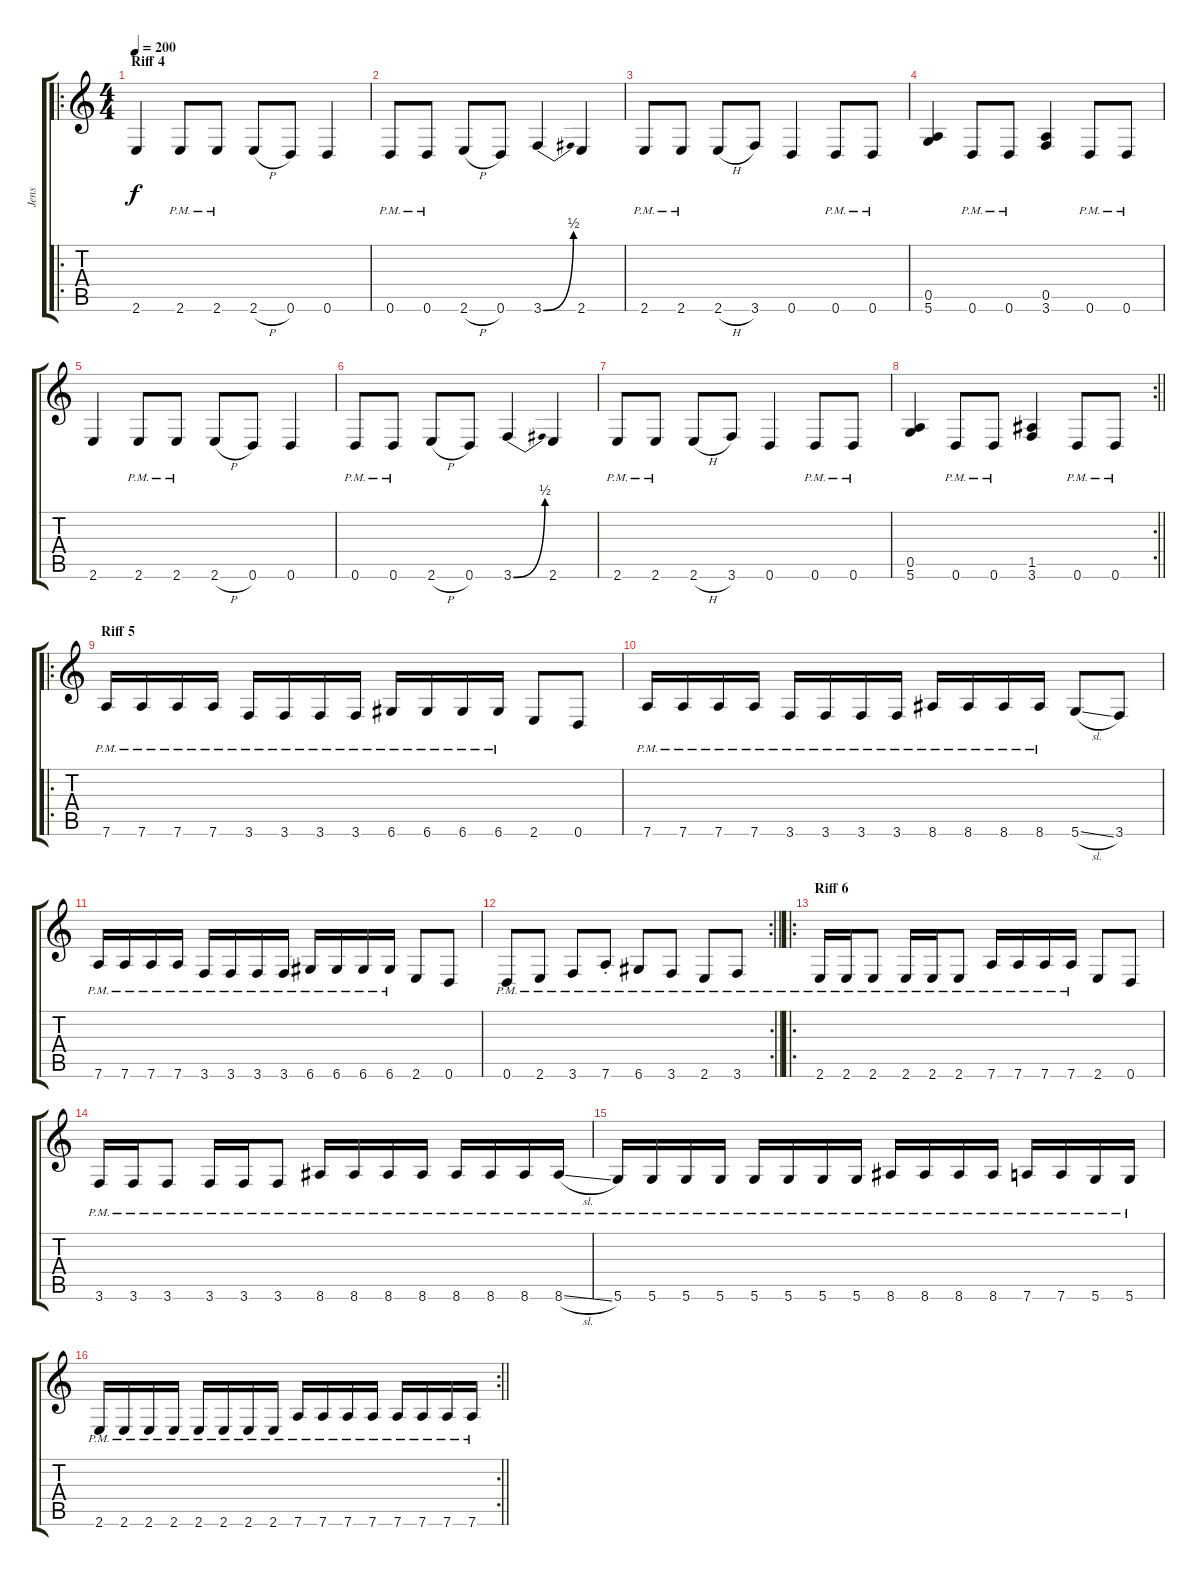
\track ("Jens" "Jens") {instrument distortionguitar}
\staff {score tabs}
\tuning (E4 B3 G3 D3 A2 D2) {hide}
\ro
\ts (4 4)
\section ("" "Riff 4")
\tempo 200
\clef g2
\ks c
2.6.4{dy f} 2.6{pm}.8 2.6{pm}.8 2.6{h}.8 0.6.8 0.6.4 |
0.6{pm}.8 0.6{pm}.8 2.6{h}.8 0.6.8 3.6{be (bend 0 0 60 2)}.4 2.6.4 |
2.6{pm}.8 2.6{pm}.8 2.6{h}.8 3.6.8 0.6.4 0.6{pm}.8 0.6{pm}.8 |
(0.5 5.6).4 0.6{pm}.8 0.6{pm}.8 (0.5 3.6).4 0.6{pm}.8 0.6{pm}.8 |
2.6.4 2.6{pm}.8 2.6{pm}.8 2.6{h}.8 0.6.8 0.6.4 |
0.6{pm}.8 0.6{pm}.8 2.6{h}.8 0.6.8 3.6{be (bend 0 0 60 2)}.4 2.6.4 |
2.6{pm}.8 2.6{pm}.8 2.6{h}.8 3.6.8 0.6.4 0.6{pm}.8 0.6{pm}.8 |
\rc 2
\barLineRight lightlight
(0.5 5.6).4 0.6{pm}.8 0.6{pm}.8 (1.5 3.6).4 0.6{pm}.8 0.6{pm}.8 |
\ro
\section ("" "Riff 5")
7.6{pm}.16 7.6{pm}.16 7.6{pm}.16 7.6{pm}.16 3.6{pm}.16 3.6{pm}.16 3.6{pm}.16 3.6{pm}.16 6.6{pm}.16 6.6{pm}.16 6.6{pm}.16 6.6{pm}.16 2.6.8 0.6.8 |
7.6{pm}.16 7.6{pm}.16 7.6{pm}.16 7.6{pm}.16 3.6{pm}.16 3.6{pm}.16 3.6{pm}.16 3.6{pm}.16 8.6{pm}.16 8.6{pm}.16 8.6{pm}.16 8.6{pm}.16 5.6{sl}.8 3.6.8 |
7.6{pm}.16 7.6{pm}.16 7.6{pm}.16 7.6{pm}.16 3.6{pm}.16 3.6{pm}.16 3.6{pm}.16 3.6{pm}.16 6.6{pm}.16 6.6{pm}.16 6.6{pm}.16 6.6{pm}.16 2.6.8 0.6.8 |
\rc 2
\barLineRight lightlight
0.6{pm}.8 2.6{pm}.8 3.6{pm}.8 7.6{pm st}.8 6.6{pm}.8 3.6{pm}.8 2.6{pm}.8 3.6{pm}.8 |
\ro
\section ("" "Riff 6")
2.6{pm}.16 2.6{pm}.16 2.6{pm}.8 2.6{pm}.16 2.6{pm}.16 2.6{pm}.8 7.6{pm}.16 7.6{pm}.16 7.6{pm}.16 7.6{pm}.16 2.6.8 0.6.8 |
3.6{pm}.16 3.6{pm}.16 3.6{pm}.8 3.6{pm}.16 3.6{pm}.16 3.6{pm}.8 8.6{pm}.16 8.6{pm}.16 8.6{pm}.16 8.6{pm}.16 8.6{pm}.16 8.6{pm}.16 8.6{pm}.16 8.6{sl pm}.16 |
5.6{pm}.16 5.6{pm}.16 5.6{pm}.16 5.6{pm}.16 5.6{pm}.16 5.6{pm}.16 5.6{pm}.16 5.6{pm}.16 8.6{pm}.16 8.6{pm}.16 8.6{pm}.16 8.6{pm}.16 7.6{pm}.16 7.6{pm}.16 5.6{pm}.16 5.6{pm}.16 |
\rc 2
\barLineRight lightlight
2.6{pm}.16 2.6{pm}.16 2.6{pm}.16 2.6{pm}.16 2.6{pm}.16 2.6{pm}.16 2.6{pm}.16 2.6{pm}.16 7.6{pm}.16 7.6{pm}.16 7.6{pm}.16 7.6{pm}.16 7.6{pm}.16 7.6{pm}.16 7.6{pm}.16 7.6{pm}.16
